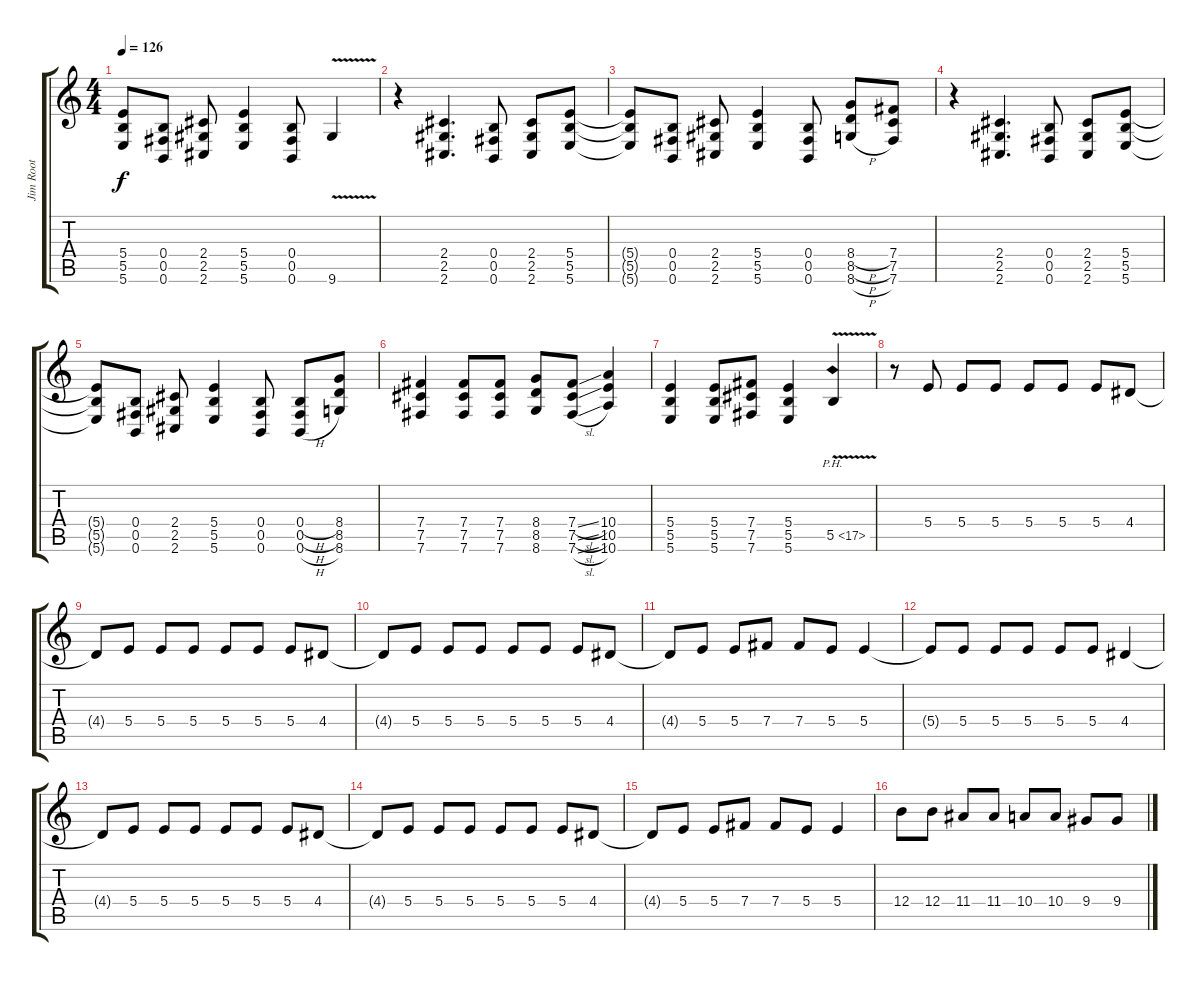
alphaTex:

\track ("Jim Root" "Jim Root") {instrument distortionguitar}
\staff {score tabs}
\tuning (Db4 Ab3 E3 B2 Gb2 B1) {hide}
\ts (4 4)
\tempo 126
\clef g2
\ks c
(5.4{t} 5.5{t} 5.6{t}).8{dy f} (0.4 0.5 0.6).8 (2.4 2.5 2.6).8 (5.4 5.5 5.6).4 (0.4 0.5 0.6).8 9.6{v}.4 |
r.4 (2.4 2.5 2.6).4{d} (0.4 0.5 0.6).8 (2.4 2.5 2.6).8 (5.4 5.5 5.6).8 |
(5.4{t} 5.5{t} 5.6{t}).8 (0.4 0.5 0.6).8 (2.4 2.5 2.6).8 (5.4 5.5 5.6).4 (0.4 0.5 0.6).8 (8.4{h} 8.5{h} 8.6{h}).8 (7.4 7.5 7.6).8 |
r.4 (2.4 2.5 2.6).4{d} (0.4 0.5 0.6).8 (2.4 2.5 2.6).8 (5.4 5.5 5.6).8 |
(5.4{t} 5.5{t} 5.6{t}).8 (0.4 0.5 0.6).8 (2.4 2.5 2.6).8 (5.4 5.5 5.6).4 (0.4 0.5 0.6).8 (0.4{h} 0.5{h} 0.6{h}).8 (8.4 8.5 8.6).8 |
(7.4 7.5 7.6).4 (7.4 7.5 7.6).8 (7.4 7.5 7.6).8 (8.4 8.5 8.6).8 (7.4{sl} 7.5{sl} 7.6{sl}).8 (10.4 10.5 10.6).4 |
(5.4 5.5 5.6).4 (5.4 5.5 5.6).8 (7.4 7.5 7.6).8 (5.4 5.5 5.6).4 5.5{ph 12 v}.4 |
r.8 5.4.8 5.4.8 5.4.8 5.4.8 5.4.8 5.4.8 4.4.8 |
4.4{t}.8 5.4.8 5.4.8 5.4.8 5.4.8 5.4.8 5.4.8 4.4.8 |
4.4{t}.8 5.4.8 5.4.8 5.4.8 5.4.8 5.4.8 5.4.8 4.4.8 |
4.4{t}.8 5.4.8 5.4.8 7.4.8 7.4.8 5.4.8 5.4.4 |
5.4{t}.8 5.4.8 5.4.8 5.4.8 5.4.8 5.4.8 4.4.4 |
4.4{t}.8 5.4.8 5.4.8 5.4.8 5.4.8 5.4.8 5.4.8 4.4.8 |
4.4{t}.8 5.4.8 5.4.8 5.4.8 5.4.8 5.4.8 5.4.8 4.4.8 |
4.4{t}.8 5.4.8 5.4.8 7.4.8 7.4.8 5.4.8 5.4.4 |
12.4.8 12.4.8 11.4.8 11.4.8 10.4.8 10.4.8 9.4.8 9.4.8
